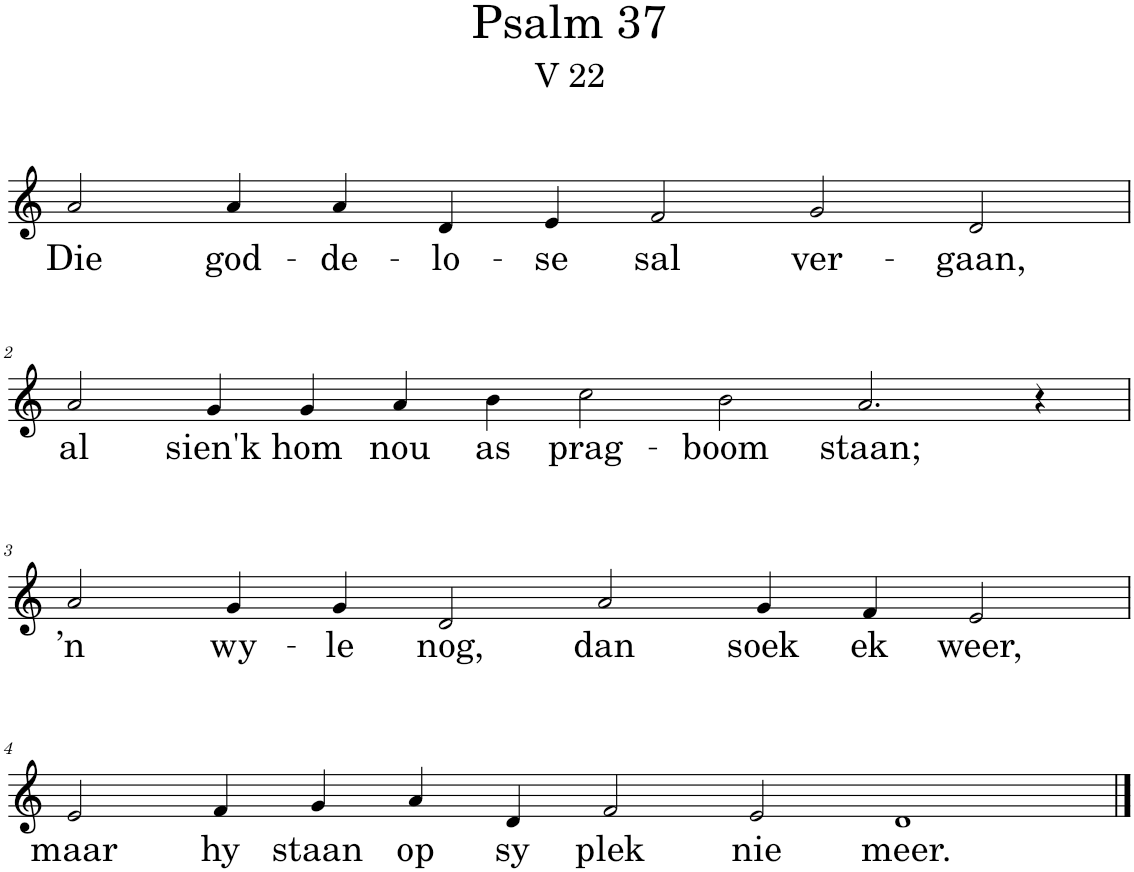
**kern	**text
*part1	*part1
*staff1	*staff1
*I"Pipe Organ	*
*I'Org.	*
*clefG2	*
*k[]	*
*M12/4	*
=1	=1
!	!LO:LY:b
2a/	Die
!	!LO:LY:b
4a/	god-
!	!LO:LY:b
4a/	-de-
!	!LO:LY:b
4d/	-lo-
!	!LO:LY:b
4e/	-se
!	!LO:LY:b
2f/	sal
!	!LO:LY:b
2g/	ver-
!	!LO:LY:b
2d/	-gaan,
!!LO:LB:g=z
=2	=2
*M14/4	*
!	!LO:LY:b
2a/	al
!	!LO:LY:b
4g/	sien'k
!	!LO:LY:b
4g/	hom
!	!LO:LY:b
4a/	nou
!	!LO:LY:b
4b\	as
!	!LO:LY:b
2cc\	prag-
!	!LO:LY:b
2b\	-boom
!	!LO:LY:b
2.a/	staan;
4r	.
!!LO:LB:g=z
=3	=3
*M12/4	*
!	!LO:LY:b
2a/	’n
!	!LO:LY:b
4g/	wy-
!	!LO:LY:b
4g/	-le
!	!LO:LY:b
2d/	nog,
!	!LO:LY:b
2a/	dan
!	!LO:LY:b
4g/	soek
!	!LO:LY:b
4f/	ek
!	!LO:LY:b
2e/	weer,
!!LO:LB:g=z
=4	=4
*M14/4	*
!	!LO:LY:b
2e/	maar
!	!LO:LY:b
4f/	hy
!	!LO:LY:b
4g/	staan
!	!LO:LY:b
4a/	op
!	!LO:LY:b
4d/	sy
!	!LO:LY:b
2f/	plek
!	!LO:LY:b
2e/	nie
!	!LO:LY:b
1d	meer.
==	==
*-	*-
